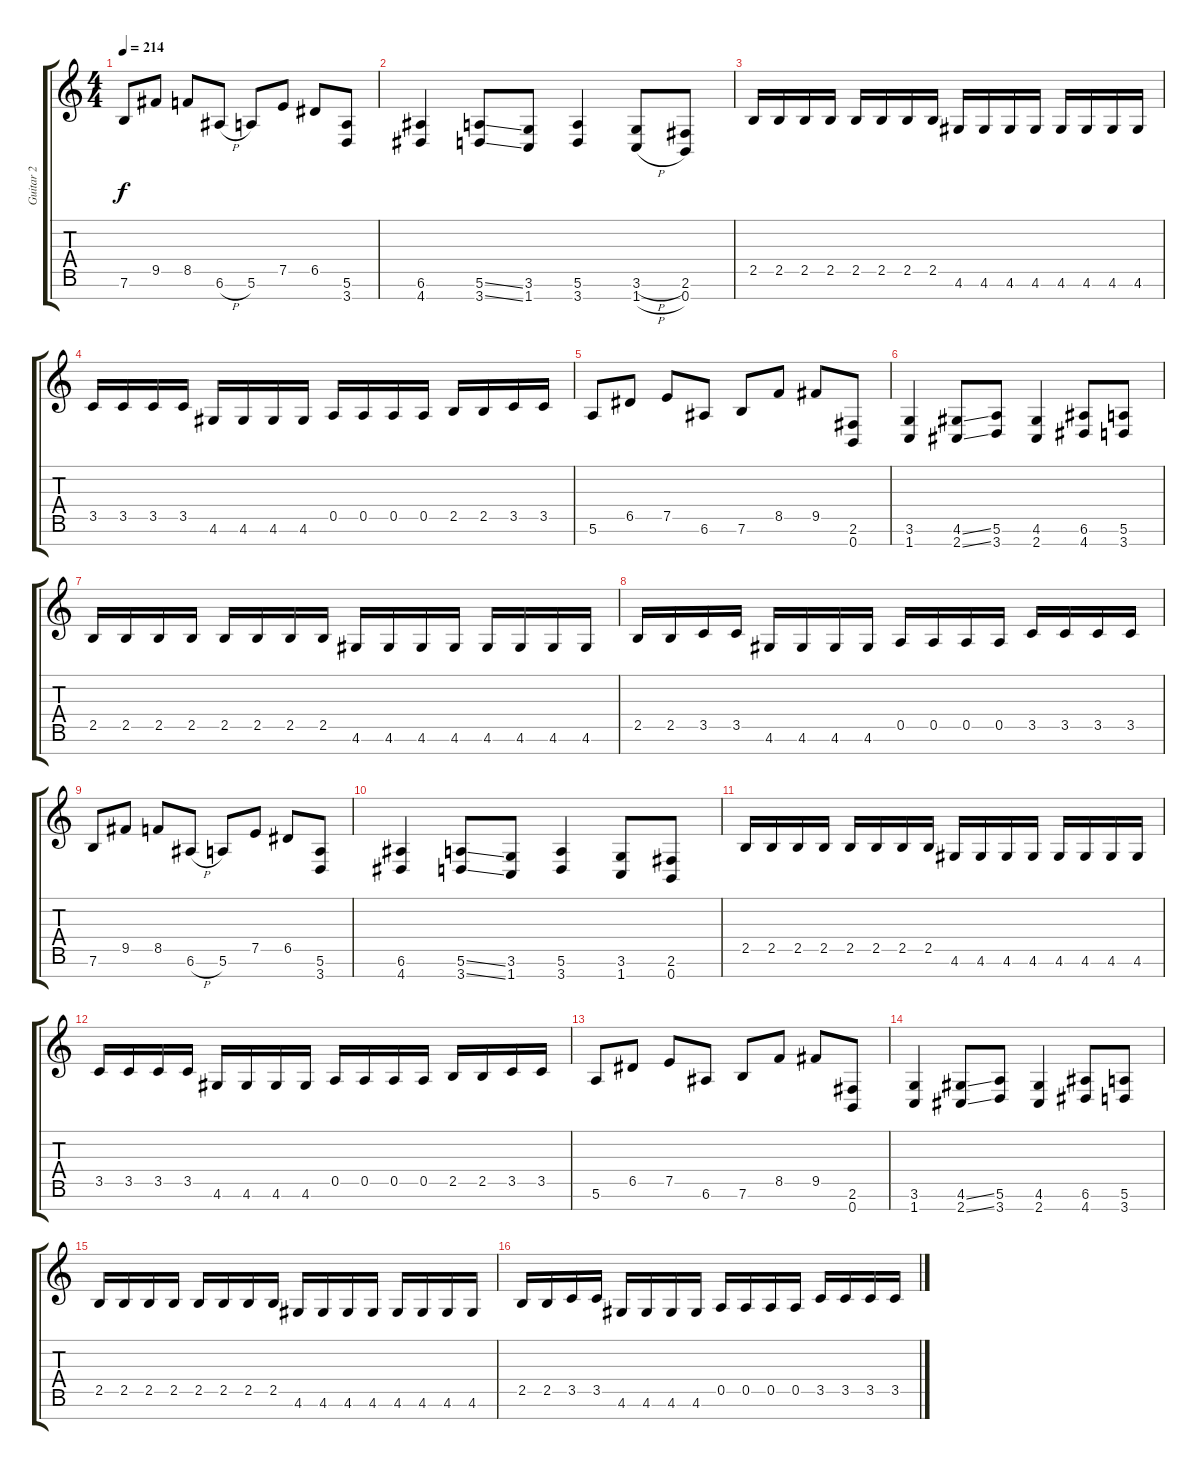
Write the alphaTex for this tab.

\track ("Guitar 2            " "Guitar 2  ") {instrument distortionguitar}
\staff {score tabs}
\tuning (E4 B3 G3 D3 A2 E2 B1) {hide}
\ts (4 4)
\tempo 214
\clef g2
\ks c
7.6.8{dy f} 9.5.8 8.5.8 6.6{h}.8 5.6.8 7.5.8 6.5.8 (5.6 3.7).8 |
(6.6 4.7).4 (5.6{ss} 3.7{ss}).8 (3.6 1.7).8 (5.6 3.7).4 (3.6{h} 1.7{h}).8 (2.6 0.7).8 |
2.5.16 2.5.16 2.5.16 2.5.16 2.5.16 2.5.16 2.5.16 2.5.16 4.6.16 4.6.16 4.6.16 4.6.16 4.6.16 4.6.16 4.6.16 4.6.16 |
3.5.16 3.5.16 3.5.16 3.5.16 4.6.16 4.6.16 4.6.16 4.6.16 0.5.16 0.5.16 0.5.16 0.5.16 2.5.16 2.5.16 3.5.16 3.5.16 |
5.6.8 6.5.8 7.5.8 6.6.8 7.6.8 8.5.8 9.5.8 (2.6 0.7).8 |
(3.6 1.7).4 (4.6{ss} 2.7{ss}).8 (5.6 3.7).8 (4.6 2.7).4 (6.6 4.7).8 (5.6 3.7).8 |
2.5.16 2.5.16 2.5.16 2.5.16 2.5.16 2.5.16 2.5.16 2.5.16 4.6.16 4.6.16 4.6.16 4.6.16 4.6.16 4.6.16 4.6.16 4.6.16 |
2.5.16 2.5.16 3.5.16 3.5.16 4.6.16 4.6.16 4.6.16 4.6.16 0.5.16 0.5.16 0.5.16 0.5.16 3.5.16 3.5.16 3.5.16 3.5.16 |
7.6.8 9.5.8 8.5.8 6.6{h}.8 5.6.8 7.5.8 6.5.8 (5.6 3.7).8 |
(6.6 4.7).4 (5.6{ss} 3.7{ss}).8 (3.6 1.7).8 (5.6 3.7).4 (3.6 1.7).8 (2.6 0.7).8 |
2.5.16 2.5.16 2.5.16 2.5.16 2.5.16 2.5.16 2.5.16 2.5.16 4.6.16 4.6.16 4.6.16 4.6.16 4.6.16 4.6.16 4.6.16 4.6.16 |
3.5.16 3.5.16 3.5.16 3.5.16 4.6.16 4.6.16 4.6.16 4.6.16 0.5.16 0.5.16 0.5.16 0.5.16 2.5.16 2.5.16 3.5.16 3.5.16 |
5.6.8 6.5.8 7.5.8 6.6.8 7.6.8 8.5.8 9.5.8 (2.6 0.7).8 |
(3.6 1.7).4 (4.6{ss} 2.7{ss}).8 (5.6 3.7).8 (4.6 2.7).4 (6.6 4.7).8 (5.6 3.7).8 |
2.5.16 2.5.16 2.5.16 2.5.16 2.5.16 2.5.16 2.5.16 2.5.16 4.6.16 4.6.16 4.6.16 4.6.16 4.6.16 4.6.16 4.6.16 4.6.16 |
2.5.16 2.5.16 3.5.16 3.5.16 4.6.16 4.6.16 4.6.16 4.6.16 0.5.16 0.5.16 0.5.16 0.5.16 3.5.16 3.5.16 3.5.16 3.5.16
